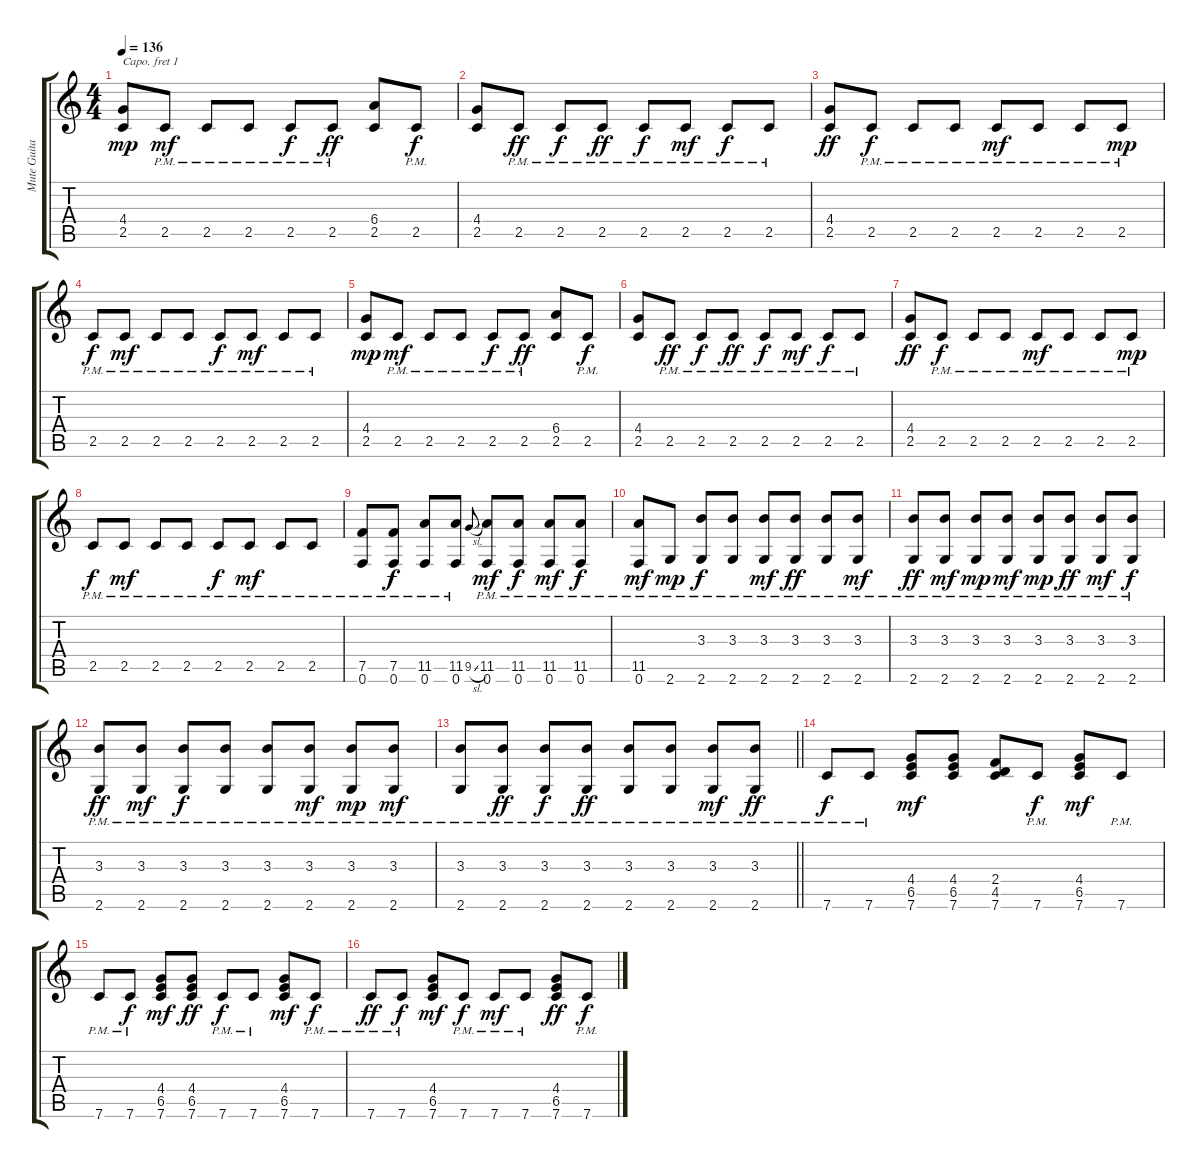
\track ("Mute Guitar" "Mute Guita") {instrument overdrivenguitar}
\staff {score tabs}
\capo 1
\tuning (E4 B3 G3 D3 A2 E2) {hide}
\ts (4 4)
\tempo 136
\clef g2
\ks c
(4.4 2.5).8{dy mp} 2.5{pm}.8{dy mf} 2.5{pm}.8 2.5{pm}.8 2.5{pm}.8{dy f} 2.5{pm}.8{dy ff} (6.4 2.5).8 2.5{pm}.8{dy f} |
(4.4 2.5).8 2.5{pm}.8{dy ff} 2.5{pm}.8{dy f} 2.5{pm}.8{dy ff} 2.5{pm}.8{dy f} 2.5{pm}.8{dy mf} 2.5{pm}.8{dy f} 2.5{pm}.8 |
(4.4 2.5).8{dy ff} 2.5{pm}.8{dy f} 2.5{pm}.8 2.5{pm}.8 2.5{pm}.8{dy mf} 2.5{pm}.8 2.5{pm}.8 2.5{pm}.8{dy mp} |
2.5{pm}.8{dy f} 2.5{pm}.8{dy mf} 2.5{pm}.8 2.5{pm}.8 2.5{pm}.8{dy f} 2.5{pm}.8{dy mf} 2.5{pm}.8 2.5{pm}.8 |
(4.4 2.5).8{dy mp} 2.5{pm}.8{dy mf} 2.5{pm}.8 2.5{pm}.8 2.5{pm}.8{dy f} 2.5{pm}.8{dy ff} (6.4 2.5).8 2.5{pm}.8{dy f} |
(4.4 2.5).8 2.5{pm}.8{dy ff} 2.5{pm}.8{dy f} 2.5{pm}.8{dy ff} 2.5{pm}.8{dy f} 2.5{pm}.8{dy mf} 2.5{pm}.8{dy f} 2.5{pm}.8 |
(4.4 2.5).8{dy ff} 2.5{pm}.8{dy f} 2.5{pm}.8 2.5{pm}.8 2.5{pm}.8{dy mf} 2.5{pm}.8 2.5{pm}.8 2.5{pm}.8{dy mp} |
2.5{pm}.8{dy f} 2.5{pm}.8{dy mf} 2.5{pm}.8 2.5{pm}.8 2.5{pm}.8{dy f} 2.5{pm}.8{dy mf} 2.5{pm}.8 2.5{pm}.8 |
(7.5{pm} 0.6{pm}).8 (7.5{pm} 0.6{pm}).8{dy f} (11.5{pm} 0.6{pm}).8 (11.5{pm} 0.6{pm}).8 9.5{sl}.8{gr onbeat} (11.5{pm} 0.6{pm}).8{dy mf} (11.5{pm} 0.6{pm}).8{dy f} (11.5{pm} 0.6{pm}).8{dy mf} (11.5{pm} 0.6{pm}).8{dy f} |
(11.5{pm} 0.6{pm}).8{dy mf} 2.6{pm}.8{dy mp} (3.3{pm} 2.6{pm}).8{dy f} (3.3{pm} 2.6{pm}).8 (3.3{pm} 2.6{pm}).8{dy mf} (3.3{pm} 2.6{pm}).8{dy ff} (3.3{pm} 2.6{pm}).8 (3.3{pm} 2.6{pm}).8{dy mf} |
(3.3{pm} 2.6{pm}).8{dy ff} (3.3{pm} 2.6{pm}).8{dy mf} (3.3{pm} 2.6{pm}).8{dy mp} (3.3{pm} 2.6{pm}).8{dy mf} (3.3{pm} 2.6{pm}).8{dy mp} (3.3{pm} 2.6{pm}).8{dy ff} (3.3{pm} 2.6{pm}).8{dy mf} (3.3{pm} 2.6{pm}).8{dy f} |
(3.3{pm} 2.6{pm}).8{dy ff} (3.3{pm} 2.6{pm}).8{dy mf} (3.3{pm} 2.6{pm}).8{dy f} (3.3{pm} 2.6{pm}).8 (3.3{pm} 2.6{pm}).8 (3.3{pm} 2.6{pm}).8{dy mf} (3.3{pm} 2.6{pm}).8{dy mp} (3.3{pm} 2.6{pm}).8{dy mf} |
\barLineRight lightlight
(3.3{pm} 2.6{pm}).8 (3.3{pm} 2.6{pm}).8{dy ff} (3.3{pm} 2.6{pm}).8{dy f} (3.3{pm} 2.6{pm}).8{dy ff} (3.3{pm} 2.6{pm}).8 (3.3{pm} 2.6{pm}).8 (3.3{pm} 2.6{pm}).8{dy mf} (3.3{pm} 2.6{pm}).8{dy ff} |
7.6{pm}.8{dy f} 7.6{pm}.8 (4.4 6.5 7.6).8{dy mf} (4.4 6.5 7.6).8 (2.4 4.5 7.6).8 7.6{pm}.8{dy f} (4.4 6.5 7.6).8{dy mf} 7.6{pm}.8 |
7.6{pm}.8 7.6{pm}.8{dy f} (4.4 6.5 7.6).8{dy mf} (4.4 6.5 7.6).8{dy ff} 7.6{pm}.8{dy f} 7.6{pm}.8 (4.4 6.5 7.6).8{dy mf} 7.6{pm}.8{dy f} |
7.6{pm}.8{dy ff} 7.6{pm}.8{dy f} (4.4 6.5 7.6).8{dy mf} 7.6{pm}.8{dy f} 7.6{pm}.8{dy mf} 7.6{pm}.8 (4.4 6.5 7.6).8{dy ff} 7.6{pm}.8{dy f}
